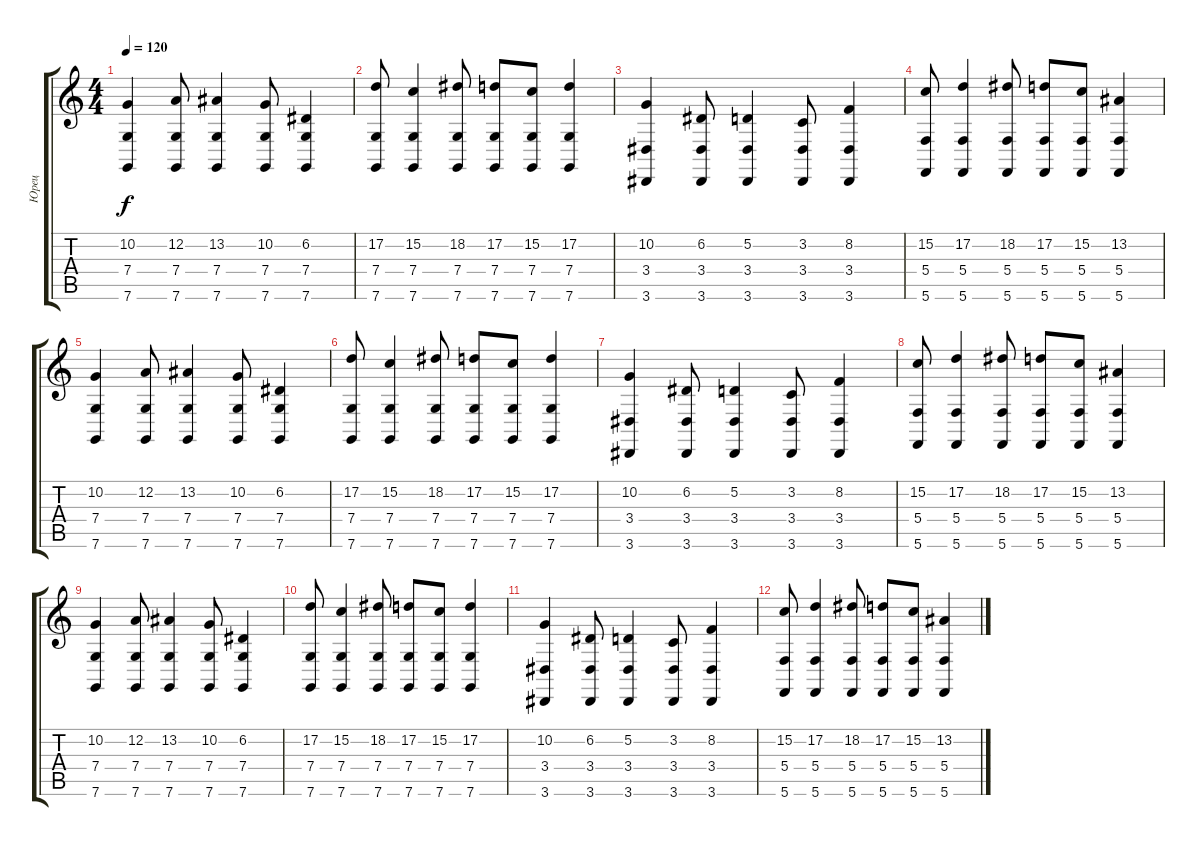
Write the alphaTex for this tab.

\track ("Юрец" "Юрец") {instrument electricgrandpiano}
\staff {score tabs}
\tuning (D4 A3 F3 C3 G2 C2) {hide}
\ts (4 4)
\tempo 120
\clef g2
\ks c
(10.2 7.4 7.6).4{dy f} (12.2 7.4 7.6).8 (13.2 7.4 7.6).4 (10.2 7.4 7.6).8 (6.2 7.4 7.6).4 |
(17.2 7.4 7.6).8 (15.2 7.4 7.6).4 (18.2 7.4 7.6).8 (17.2 7.4 7.6).8 (15.2 7.4 7.6).8 (17.2 7.4 7.6).4 |
(10.2 3.4 3.6).4 (6.2 3.4 3.6).8 (5.2 3.4 3.6).4 (3.2 3.4 3.6).8 (8.2 3.4 3.6).4 |
(15.2 5.4 5.6).8 (17.2 5.4 5.6).4 (18.2 5.4 5.6).8 (17.2 5.4 5.6).8 (15.2 5.4 5.6).8 (13.2 5.4 5.6).4 |
(10.2 7.4 7.6).4 (12.2 7.4 7.6).8 (13.2 7.4 7.6).4 (10.2 7.4 7.6).8 (6.2 7.4 7.6).4 |
(17.2 7.4 7.6).8 (15.2 7.4 7.6).4 (18.2 7.4 7.6).8 (17.2 7.4 7.6).8 (15.2 7.4 7.6).8 (17.2 7.4 7.6).4 |
(10.2 3.4 3.6).4 (6.2 3.4 3.6).8 (5.2 3.4 3.6).4 (3.2 3.4 3.6).8 (8.2 3.4 3.6).4 |
(15.2 5.4 5.6).8 (17.2 5.4 5.6).4 (18.2 5.4 5.6).8 (17.2 5.4 5.6).8 (15.2 5.4 5.6).8 (13.2 5.4 5.6).4 |
(10.2 7.4 7.6).4{volume 4} (12.2 7.4 7.6).8 (13.2 7.4 7.6).4 (10.2 7.4 7.6).8 (6.2 7.4 7.6).4 |
(17.2 7.4 7.6).8 (15.2 7.4 7.6).4 (18.2 7.4 7.6).8 (17.2 7.4 7.6).8 (15.2 7.4 7.6).8 (17.2 7.4 7.6).4 |
(10.2 3.4 3.6).4 (6.2 3.4 3.6).8 (5.2 3.4 3.6).4 (3.2 3.4 3.6).8 (8.2 3.4 3.6).4 |
(15.2 5.4 5.6).8 (17.2 5.4 5.6).4 (18.2 5.4 5.6).8 (17.2 5.4 5.6).8 (15.2 5.4 5.6).8 (13.2 5.4 5.6).4
